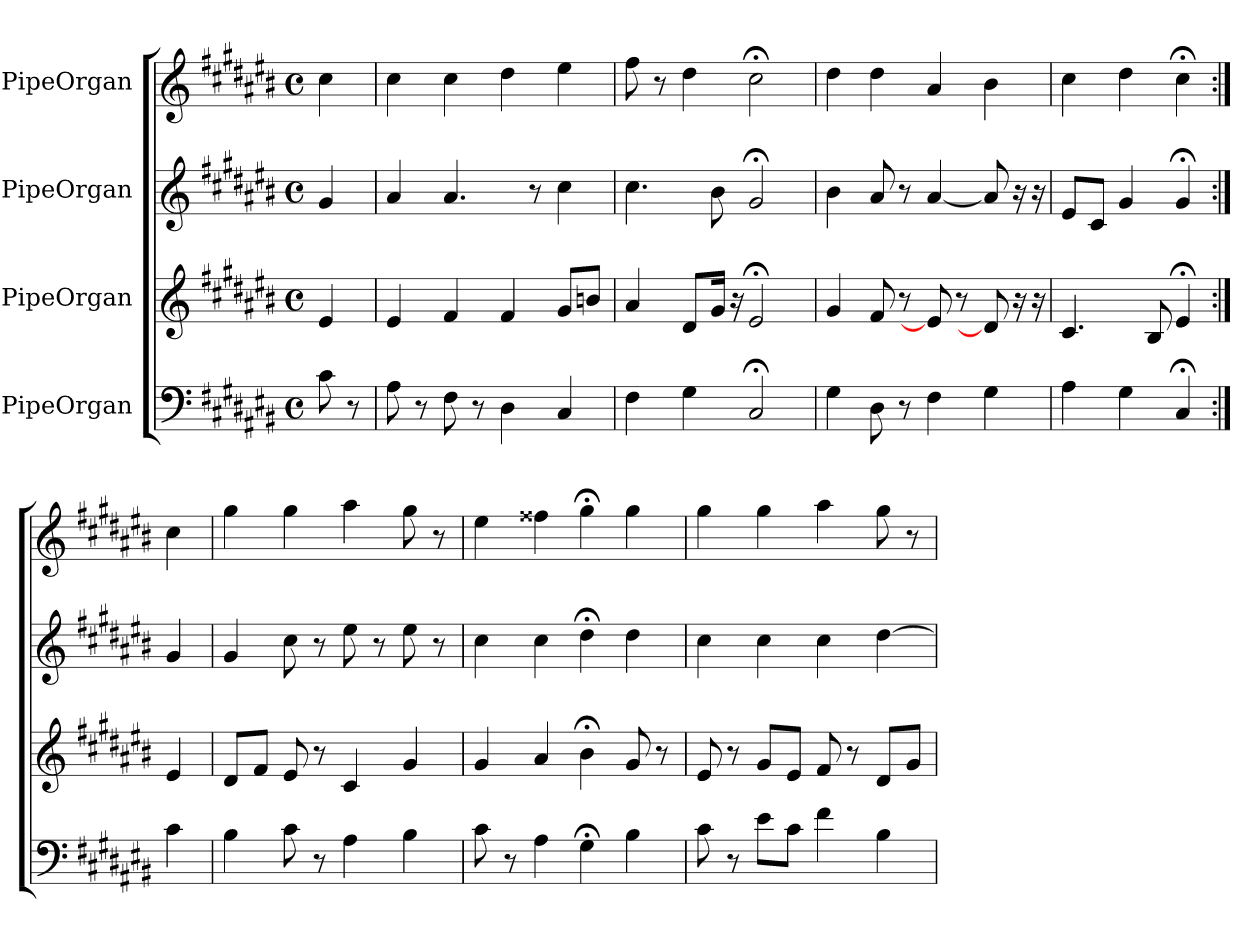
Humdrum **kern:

**kern	**kern	**kern	**kern
*part4	*part3	*part2	*part1
*staff4	*staff3	*staff2	*staff1
*I"PipeOrgan	*I"PipeOrgan	*I"PipeOrgan	*I"PipeOrgan
*k[f#c#g#d#a#e#b#]	*k[f#c#g#d#a#e#b#]	*k[f#c#g#d#a#e#b#]	*k[f#c#g#d#a#e#b#]
*C#:	*C#:	*C#:	*C#:
*M4/4	*M4/4	*M4/4	*M4/4
*met(c)	*met(c)	*met(c)	*met(c)
*MM60	*MM60	*MM60	*MM60
=	=	=	=
8c#	4e#	4g#	4cc#
8r	.	.	.
=1	=1	=1	=1
8A#	4e#	4a#	4cc#
8r	.	.	.
8F#	4f#	4.a#	4cc#
8r	.	.	.
4D#	4f#	.	4dd#
.	.	8r	.
4C#	8g#L	4cc#	4ee#
.	8bnJ	.	.
=2	=2	=2	=2
4F#	4a#	4.cc#	8ff#
.	.	.	8r
4G#	8d#L	.	4dd#
.	16g#Jk	8b#	.
.	16r	.	.
2C#;<	2e#;<	2g#;<	2cc#;<
=3	=3	=3	=3
4G#	4g#	4b#	4dd#
8D#	8f#	8a#	4dd#
8r	8r	8r	.
4F#	8e#]	[4a#	4a#
.	8r	.	.
4G#	8d#]	8a#]	4b#
.	16r	16r	.
.	16r	16r	.
=4	=4	=4	=4
4A#	4.c#	8e#L	4cc#
.	.	8c#J	.
4G#	.	4g#	4dd#
.	8B#	.	.
4C#;<	4e#;<	4g#;<	4cc#;<
=:|!	=:|!	=:|!	=:|!
4c#	4e#	4g#	4cc#
=5	=5	=5	=5
4B#	8d#L	4g#	4gg#
.	8f#J	.	.
8c#	8e#	8cc#	4gg#
8r	8r	8r	.
4A#	4c#	8ee#	4aa#
.	.	8r	.
4B#	4g#	8ee#	8gg#
.	.	8r	8r
=6	=6	=6	=6
8c#	4g#	4cc#	4ee#
8r	.	.	.
4A#	4a#	4cc#	4ff##X
4G#;<	4b#;<	4dd#;<	4gg#;<
4B#	8g#	4dd#	4gg#
.	8r	.	.
=7	=7	=7	=7
8c#	8e#	4cc#	4gg#
8r	8r	.	.
8e#L	8g#L	4cc#	4gg#
8c#J	8e#J	.	.
4f#	8f#	4cc#	4aa#
.	8r	.	.
4B#	8d#L	[4dd#	8gg#
.	8g#J	.	8r
=	=	=	=
*-	*-	*-	*-
